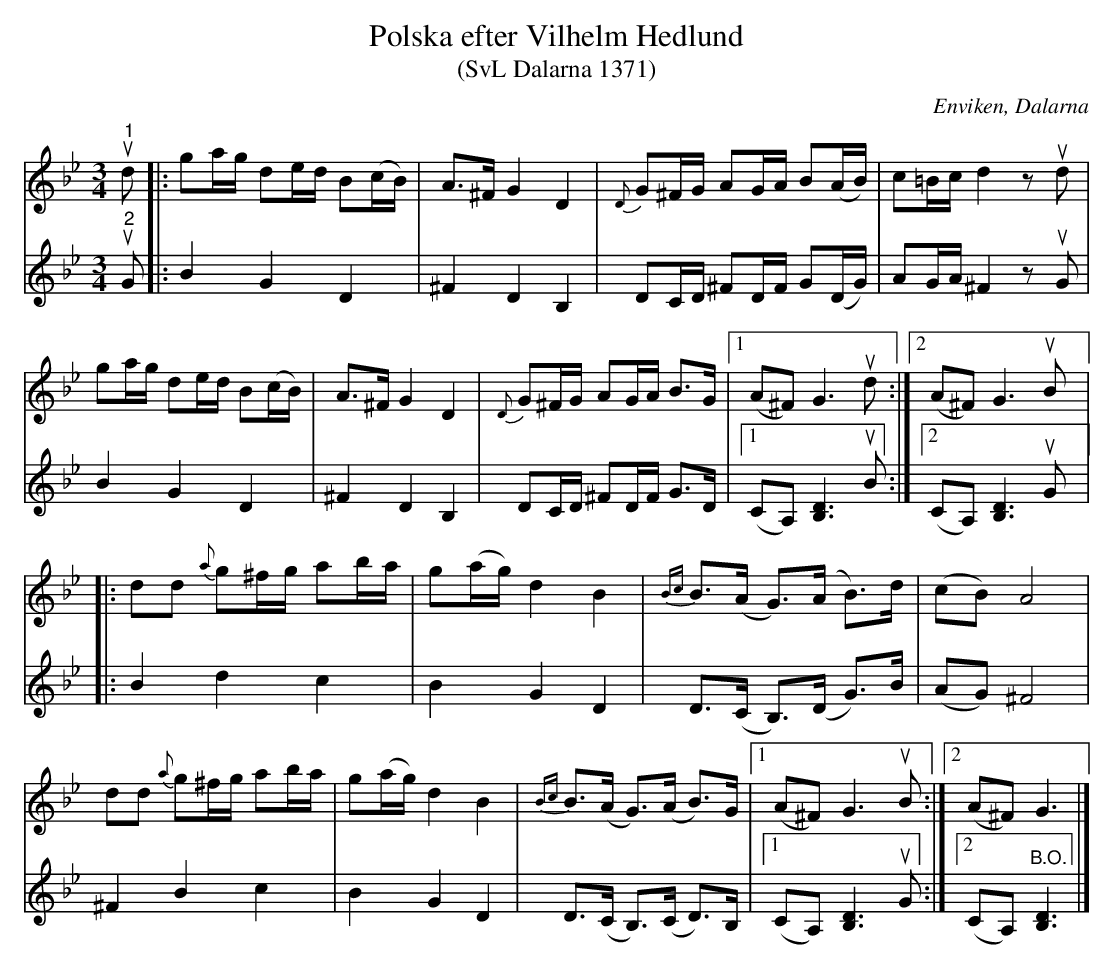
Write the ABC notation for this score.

X:1
T:Polska efter Vilhelm Hedlund
T:(SvL Dalarna 1371)
O:Enviken, Dalarna
L:1/8
M:3/4
K:Gm
V:1
"^1"u d |: ga/g/ de/d/ B(c/B/) | A>^F G2 D2 |{D} G^F/G/ AG/A/ B(A/B/) | c=B/c/ d2 zu d |
ga/g/ de/d/ B(c/B/) | A>^F G2 D2 |{D} G^F/G/ AG/A/ B>G |1 (A^F) G3u d :|2 (A^F) G3u B |:
dd{a} g^f/g/ ab/a/ | g(a/g/) d2 B2 |{Bc} B>(A G>)(A B>)d | (cB) A4 |
dd{a} g^f/g/ ab/a/ | g(a/g/) d2 B2 |{Bc} B>(A G>)(A B>)G |1 (A^F) G3u B :|2 (A^F) G3 |]
V:2
"^2"u G |: B2 G2 D2 | ^F2 D2 B,2 | DC/D/ ^FD/F/ G(D/G/) | AG/A/ ^F2 zu G |
B2 G2 D2 | ^F2 D2 B,2 | DC/D/ ^FD/F/ G>D |1 (CA,) [B,D]3u B :|2 (CA,) [B,D]3u G |:
B2 d2 c2 | B2 G2 D2 | D>(C B,>)(D G>)B | (AG) ^F4 |
^F2 B2 c2 | B2 G2 D2 | D>(C B,>)(C D>)B, |1 (CA,) [B,D]3u G :|2 (CA,)"^B.O." [B,D]3 |]
